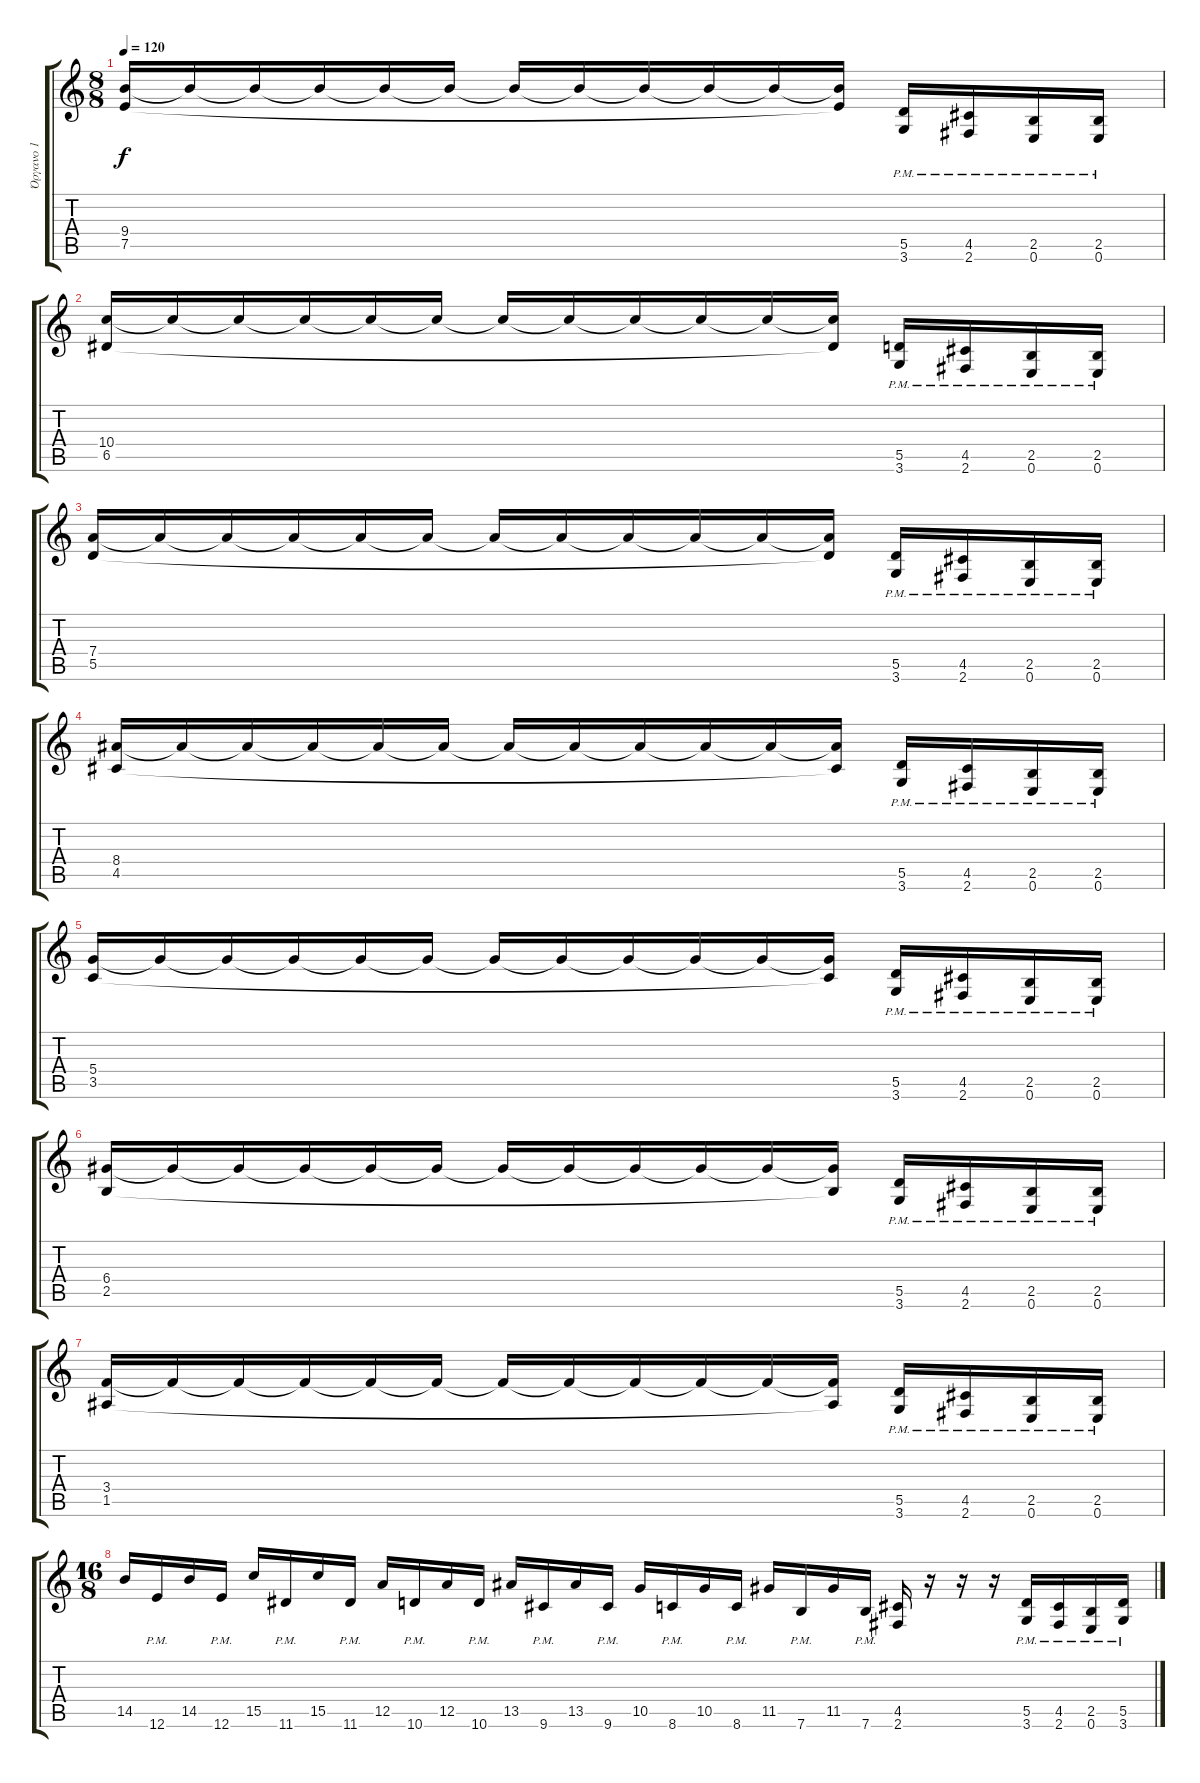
\track ("Όργανο 1" "Όργανο 1") {instrument distortionguitar}
\staff {score tabs}
\tuning (E4 B3 G3 D3 A2 E2) {hide}
\ts (8 8)
\tempo 120
\clef g2
\ks c
(9.4 7.5).16{dy f} 9.4{t}.16 9.4{t}.16 9.4{t}.16 9.4{t}.16 9.4{t}.16 9.4{t}.16 9.4{t}.16 9.4{t}.16 9.4{t}.16 9.4{t}.16 (9.4{t} 7.5{t}).16 (5.5{pm} 3.6{pm}).16 (4.5{pm} 2.6{pm}).16 (2.5{pm} 0.6{pm}).16 (2.5{pm} 0.6{pm}).16 |
(10.4 6.5).16 10.4{t}.16 10.4{t}.16 10.4{t}.16 10.4{t}.16 10.4{t}.16 10.4{t}.16 10.4{t}.16 10.4{t}.16 10.4{t}.16 10.4{t}.16 (10.4{t} 6.5{t}).16 (5.5{pm} 3.6{pm}).16 (4.5{pm} 2.6{pm}).16 (2.5{pm} 0.6{pm}).16 (2.5{pm} 0.6{pm}).16 |
(7.4 5.5).16 7.4{t}.16 7.4{t}.16 7.4{t}.16 7.4{t}.16 7.4{t}.16 7.4{t}.16 7.4{t}.16 7.4{t}.16 7.4{t}.16 7.4{t}.16 (7.4{t} 5.5{t}).16 (5.5{pm} 3.6{pm}).16 (4.5{pm} 2.6{pm}).16 (2.5{pm} 0.6{pm}).16 (2.5{pm} 0.6{pm}).16 |
(8.4 4.5).16 8.4{t}.16 8.4{t}.16 8.4{t}.16 8.4{t}.16 8.4{t}.16 8.4{t}.16 8.4{t}.16 8.4{t}.16 8.4{t}.16 8.4{t}.16 (8.4{t} 4.5{t}).16 (5.5{pm} 3.6{pm}).16 (4.5{pm} 2.6{pm}).16 (2.5{pm} 0.6{pm}).16 (2.5{pm} 0.6{pm}).16 |
(5.4 3.5).16 5.4{t}.16 5.4{t}.16 5.4{t}.16 5.4{t}.16 5.4{t}.16 5.4{t}.16 5.4{t}.16 5.4{t}.16 5.4{t}.16 5.4{t}.16 (5.4{t} 3.5{t}).16 (5.5{pm} 3.6{pm}).16 (4.5{pm} 2.6{pm}).16 (2.5{pm} 0.6{pm}).16 (2.5{pm} 0.6{pm}).16 |
(6.4 2.5).16 6.4{t}.16 6.4{t}.16 6.4{t}.16 6.4{t}.16 6.4{t}.16 6.4{t}.16 6.4{t}.16 6.4{t}.16 6.4{t}.16 6.4{t}.16 (6.4{t} 2.5{t}).16 (5.5{pm} 3.6{pm}).16 (4.5{pm} 2.6{pm}).16 (2.5{pm} 0.6{pm}).16 (2.5{pm} 0.6{pm}).16 |
(3.4 1.5).16 3.4{t}.16 3.4{t}.16 3.4{t}.16 3.4{t}.16 3.4{t}.16 3.4{t}.16 3.4{t}.16 3.4{t}.16 3.4{t}.16 3.4{t}.16 (3.4{t} 1.5{t}).16 (5.5{pm} 3.6{pm}).16 (4.5{pm} 2.6{pm}).16 (2.5{pm} 0.6{pm}).16 (2.5{pm} 0.6{pm}).16 |
\ts (16 8)
14.5.16 12.6{pm}.16 14.5.16 12.6{pm}.16 15.5.16 11.6{pm}.16 15.5.16 11.6{pm}.16 12.5.16 10.6{pm}.16 12.5.16 10.6{pm}.16 13.5.16 9.6{pm}.16 13.5.16 9.6{pm}.16 10.5.16 8.6{pm}.16 10.5.16 8.6{pm}.16 11.5.16 7.6{pm}.16 11.5.16 7.6{pm}.16 (4.5 2.6).16 r.16 r.16 r.16 (5.5{pm} 3.6{pm}).16 (4.5{pm} 2.6{pm}).16 (2.5{pm} 0.6{pm}).16 (5.5{pm} 3.6{pm}).16
